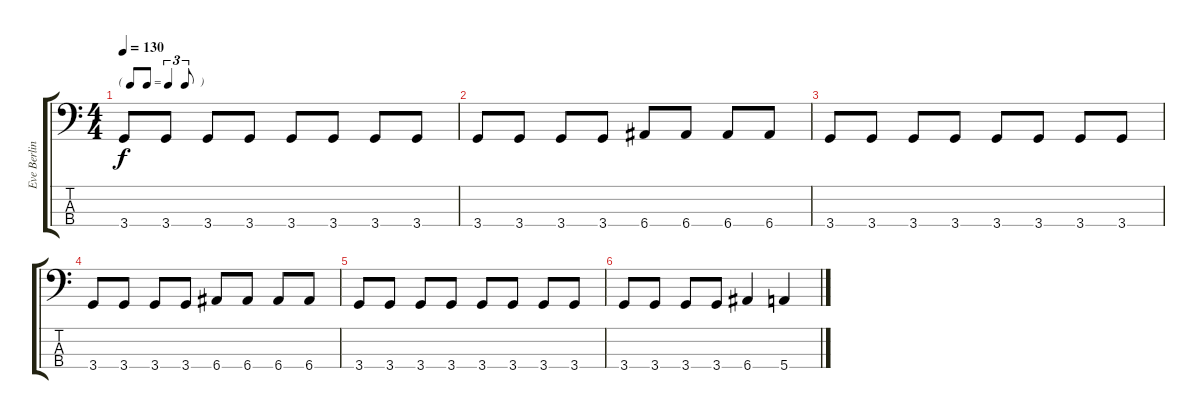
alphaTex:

\track ("Eve Berlin" "Eve Berlin") {instrument electricbasspick}
\staff {score tabs}
\tuning (G2 D2 A1 E1) {hide}
\ts (4 4)
\tf triplet8th
\tempo 130
\clef f4
\ks c
3.4.8{dy f} 3.4.8 3.4.8 3.4.8 3.4.8 3.4.8 3.4.8 3.4.8 |
3.4.8 3.4.8 3.4.8 3.4.8 6.4.8 6.4.8 6.4.8 6.4.8 |
3.4.8 3.4.8 3.4.8 3.4.8 3.4.8 3.4.8 3.4.8 3.4.8 |
3.4.8 3.4.8 3.4.8 3.4.8 6.4.8 6.4.8 6.4.8 6.4.8 |
3.4.8 3.4.8 3.4.8 3.4.8 3.4.8 3.4.8 3.4.8 3.4.8 |
3.4.8 3.4.8 3.4.8 3.4.8 6.4.4 5.4.4
